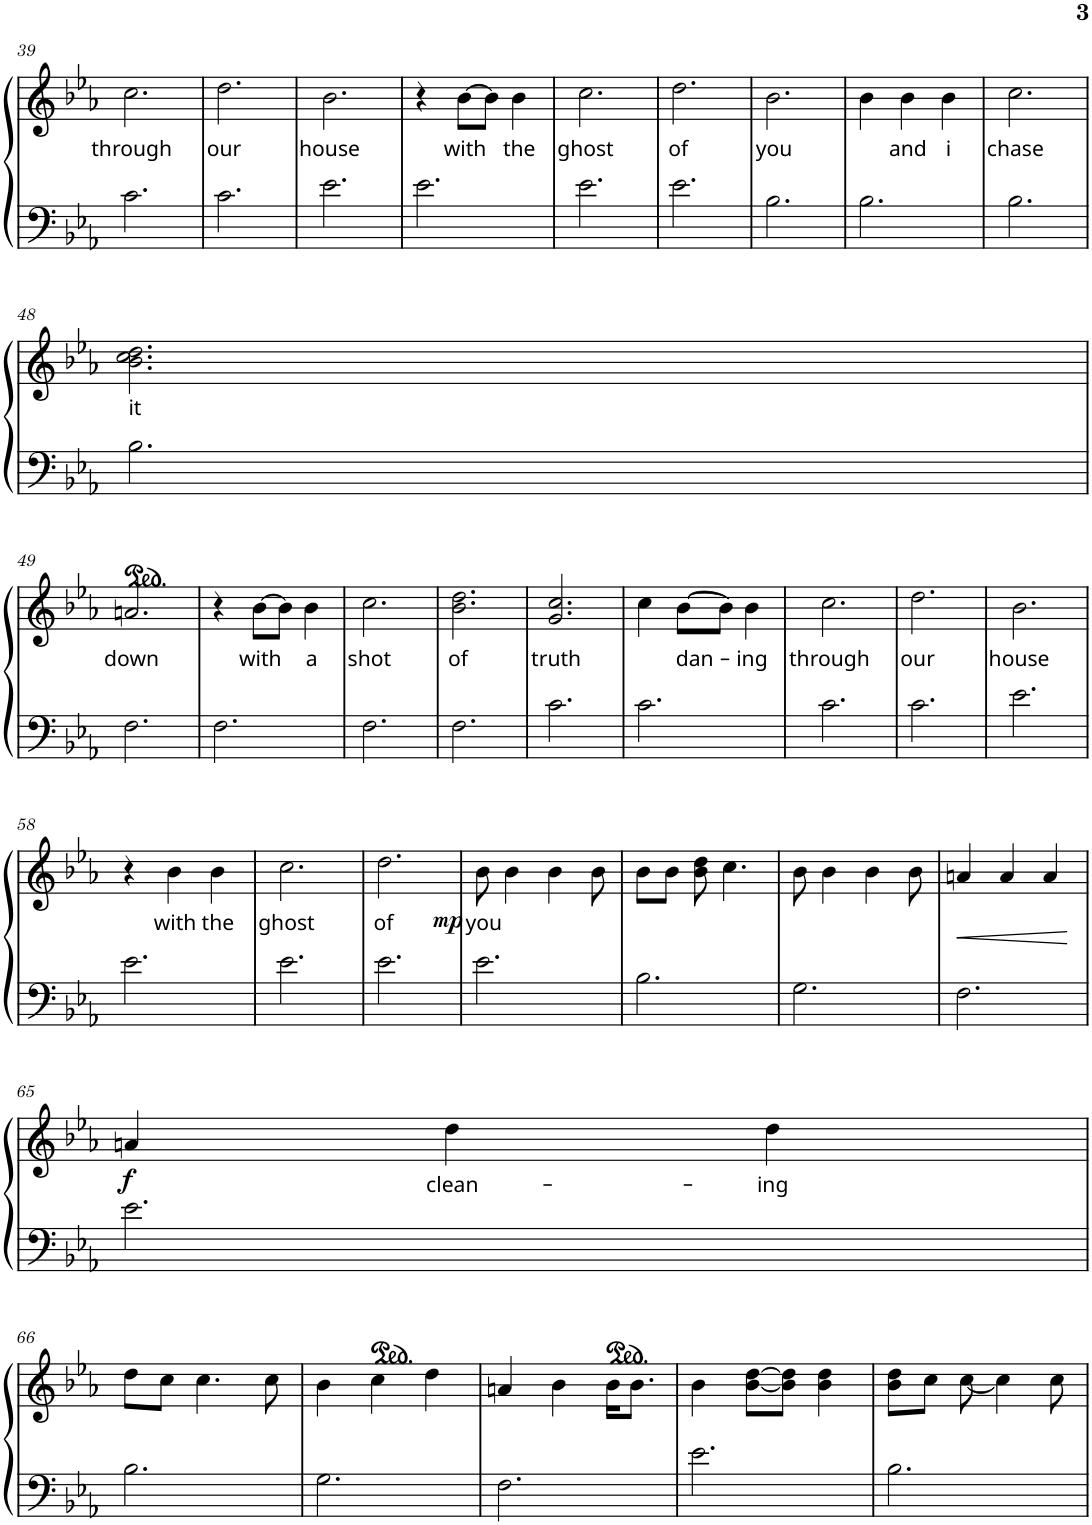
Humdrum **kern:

**kern	**kern	**text	**dynam
*part1	*part1	*part1	*part1
*staff2	*staff1	*staff1	*staff1/2
*I"Piano	*	*	*
*I'Pno	*	*	*
!!LO:PB:g=z
*clefF4	*clefG2	*	*
*k[b-e-a-]	*k[b-e-a-]	*	*
*M3/4	*M3/4	*	*
=39	=39	=39	=39
!	!	!LO:LY:b	!
2.c\	2.cc\	through	.
=40	=40	=40	=40
!	!	!LO:LY:b	!
2.c\	2.dd\	our	.
=41	=41	=41	=41
!	!	!LO:LY:b	!
2.e-\	2.b-\	house	.
=42	=42	=42	=42
2.e-\	4r	.	.
!	!	!LO:LY:b	!
.	[>8b-\L	with	.
.	8b-\J]	.	.
!	!	!LO:LY:b	!
.	4b-\	the	.
=43	=43	=43	=43
!	!	!LO:LY:b	!
2.e-\	2.cc\	ghost	.
=44	=44	=44	=44
!	!	!LO:LY:b	!
2.e-\	2.dd\	of	.
=45	=45	=45	=45
!	!	!LO:LY:b	!
2.B-\	2.b-\	you	.
=46	=46	=46	=46
2.B-\	4b-\	.	.
!	!	!LO:LY:b	!
.	4b-\	and	.
!	!	!LO:LY:b	!
.	4b-\	i	.
=47	=47	=47	=47
!	!	!LO:LY:b	!
2.B-\	2.cc\	chase	.
!!LO:LB:g=z
=48	=48	=48	=48
!	!	!LO:LY:b	!
2.B-\	2.b-\ 2.cc\ 2.dd\	it	.
!!LO:LB:g=z
=49	=49	=49	=49
!	!	!LO:LY:b	!
2.F\	2.an/	down	.
=50	=50	=50	=50
2.F\	4r	.	.
!	!	!LO:LY:b	!
.	[>8b-\L	with	.
.	8b-\J]	.	.
!	!	!LO:LY:b	!
.	4b-\	a	.
=51	=51	=51	=51
!	!	!LO:LY:b	!
2.F\	2.cc\	shot	.
=52	=52	=52	=52
!	!	!LO:LY:b	!
2.F\	2.b-\ 2.dd\	of	.
=53	=53	=53	=53
!	!	!LO:LY:b	!
2.c\	2.g/ 2.cc/	truth	.
=54	=54	=54	=54
2.c\	4cc\	.	.
!	!	!LO:LY:b	!
.	[>8b-\L	dan-	.
.	8b-\J]	.	.
!	!	!LO:LY:b	!
.	4b-\	-ing	.
=55	=55	=55	=55
!	!	!LO:LY:b	!
2.c\	2.cc\	through	.
=56	=56	=56	=56
!	!	!LO:LY:b	!
2.c\	2.dd\	our	.
=57	=57	=57	=57
!	!	!LO:LY:b	!
2.e-\	2.b-\	house	.
!!LO:LB:g=z
=58	=58	=58	=58
2.e-\	4r	.	.
!	!	!LO:LY:b	!
.	4b-\	with	.
!	!	!LO:LY:b	!
.	4b-\	the	.
=59	=59	=59	=59
!	!	!LO:LY:b	!
2.e-\	2.cc\	ghost	.
=60	=60	=60	=60
!	!	!LO:LY:b	!LO:DY:b
2.e-\	2.dd\	of	mp
=61	=61	=61	=61
!	!	!LO:LY:b	!
2.e-\	8b-\	you	.
.	4b-\	.	.
.	4b-\	.	.
.	8b-\	.	.
=62	=62	=62	=62
2.B-\	8b-\L	.	.
.	8b-\J	.	.
.	8b-\ 8dd\	.	.
.	4.cc\	.	.
=63	=63	=63	=63
2.G\	8b-\	.	.
.	4b-\	.	.
.	4b-\	.	.
.	8b-\	.	.
=64	=64	=64	=64
!	!	!	!LO:HP:b
2.F\	4an/	.	<
.	4a/	.	.
.	4a/	.	.
.	.	.	[
!!LO:LB:g=z
=65	=65	=65	=65
!	!	!	!LO:DY:b
2.e-\	4an/	.	f
!	!	!LO:LY:b	!
.	4dd\	clean-	.
!	!	!LO:LY:b	!
.	4dd\	-ing	.
!!LO:LB:g=z
=66	=66	=66	=66
2.B-\	8dd\L	.	.
.	8cc\J	.	.
.	4.cc\	.	.
.	8cc\	.	.
=67	=67	=67	=67
2.G\	4b-\	.	.
.	4cc\	.	.
.	4dd\	.	.
=68	=68	=68	=68
2.F\	4an/	.	.
.	4b-\	.	.
.	16b-\KL	.	.
.	8.b-\J	.	.
=69	=69	=69	=69
2.e-\	4b-\	.	.
.	[8b-\ [8dd\L	.	.
.	8b-\] 8dd\]J	.	.
.	4b-\ 4dd\	.	.
=70	=70	=70	=70
2.B-\	8b-\ 8dd\L	.	.
.	8cc\J	.	.
.	[<8cc\	.	.
.	4cc\]	.	.
.	8cc\	.	.
=	=	=	=
*-	*-	*-	*-
